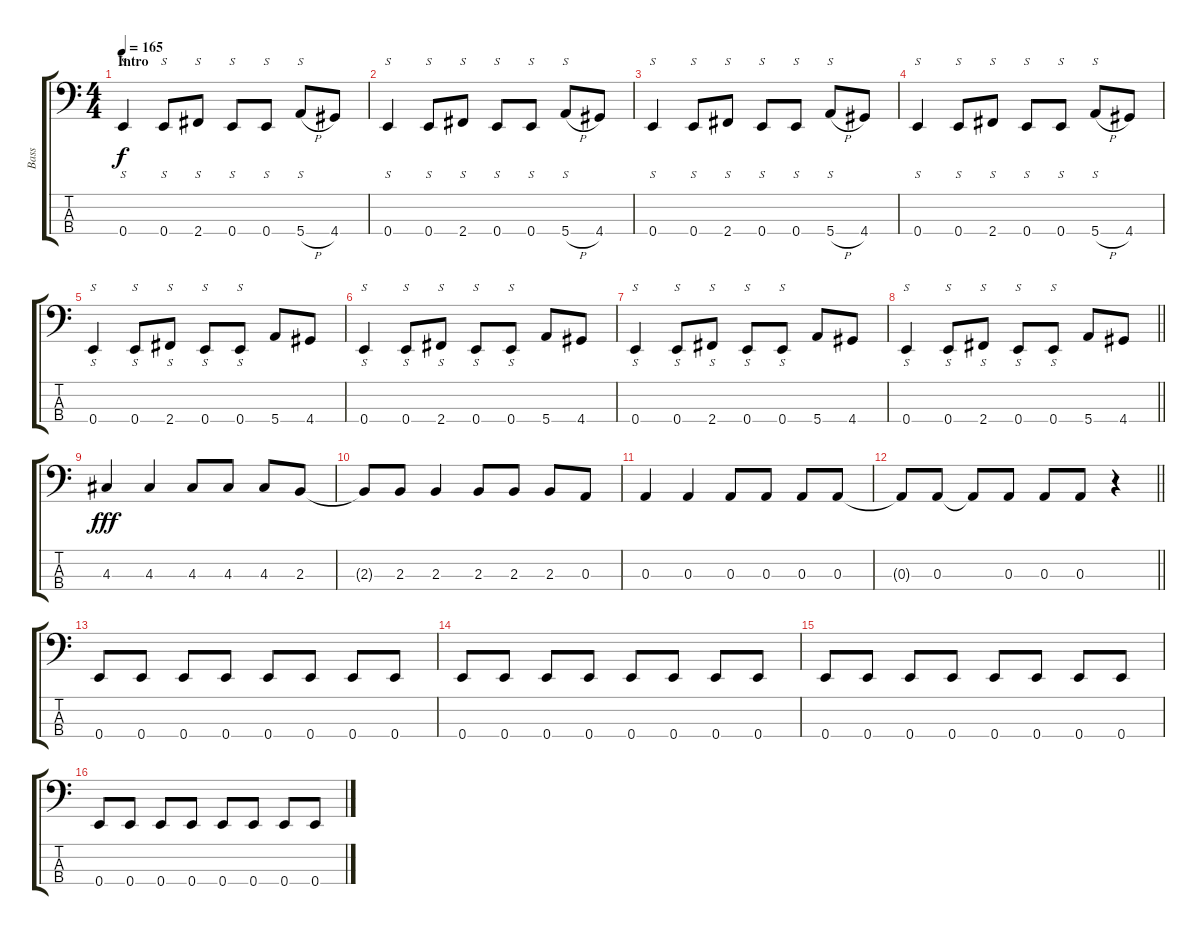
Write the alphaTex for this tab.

\track ("Bass" "Bass") {instrument slapbass1}
\staff {score tabs}
\tuning (G2 D2 A1 E1) {hide}
\ts (4 4)
\section ("" "Intro")
\tempo 165
\clef f4
\ks c
0.4.4{s dy f instrument slapbass1} 0.4.8{s} 2.4.8{s} 0.4.8{s} 0.4.8{s} 5.4{h}.8{s} 4.4.8 |
0.4.4{s} 0.4.8{s} 2.4.8{s} 0.4.8{s} 0.4.8{s} 5.4{h}.8{s} 4.4.8 |
0.4.4{s} 0.4.8{s} 2.4.8{s} 0.4.8{s} 0.4.8{s} 5.4{h}.8{s} 4.4.8 |
0.4.4{s} 0.4.8{s} 2.4.8{s} 0.4.8{s} 0.4.8{s} 5.4{h}.8{s} 4.4.8 |
0.4.4{s} 0.4.8{s} 2.4.8{s} 0.4.8{s} 0.4.8{s} 5.4.8 4.4.8 |
0.4.4{s} 0.4.8{s} 2.4.8{s} 0.4.8{s} 0.4.8{s} 5.4.8 4.4.8 |
0.4.4{s} 0.4.8{s} 2.4.8{s} 0.4.8{s} 0.4.8{s} 5.4.8 4.4.8 |
\barLineRight lightlight
0.4.4{s} 0.4.8{s} 2.4.8{s} 0.4.8{s} 0.4.8{s} 5.4.8 4.4.8 |
4.3.4{dy fff} 4.3.4 4.3.8 4.3.8 4.3.8 2.3.8 |
2.3{t}.8 2.3.8 2.3.4 2.3.8 2.3.8 2.3.8 0.3.8 |
0.3.4 0.3.4 0.3.8 0.3.8 0.3.8 0.3.8 |
\barLineRight lightlight
0.3{t}.8 0.3.8 0.3{t}.8 0.3.8 0.3.8 0.3.8 r.4 |
0.4.8 0.4.8 0.4.8 0.4.8 0.4.8 0.4.8 0.4.8 0.4.8 |
0.4.8 0.4.8 0.4.8 0.4.8 0.4.8 0.4.8 0.4.8 0.4.8 |
0.4.8 0.4.8 0.4.8 0.4.8 0.4.8 0.4.8 0.4.8 0.4.8 |
0.4.8 0.4.8 0.4.8 0.4.8 0.4.8 0.4.8 0.4.8 0.4.8
